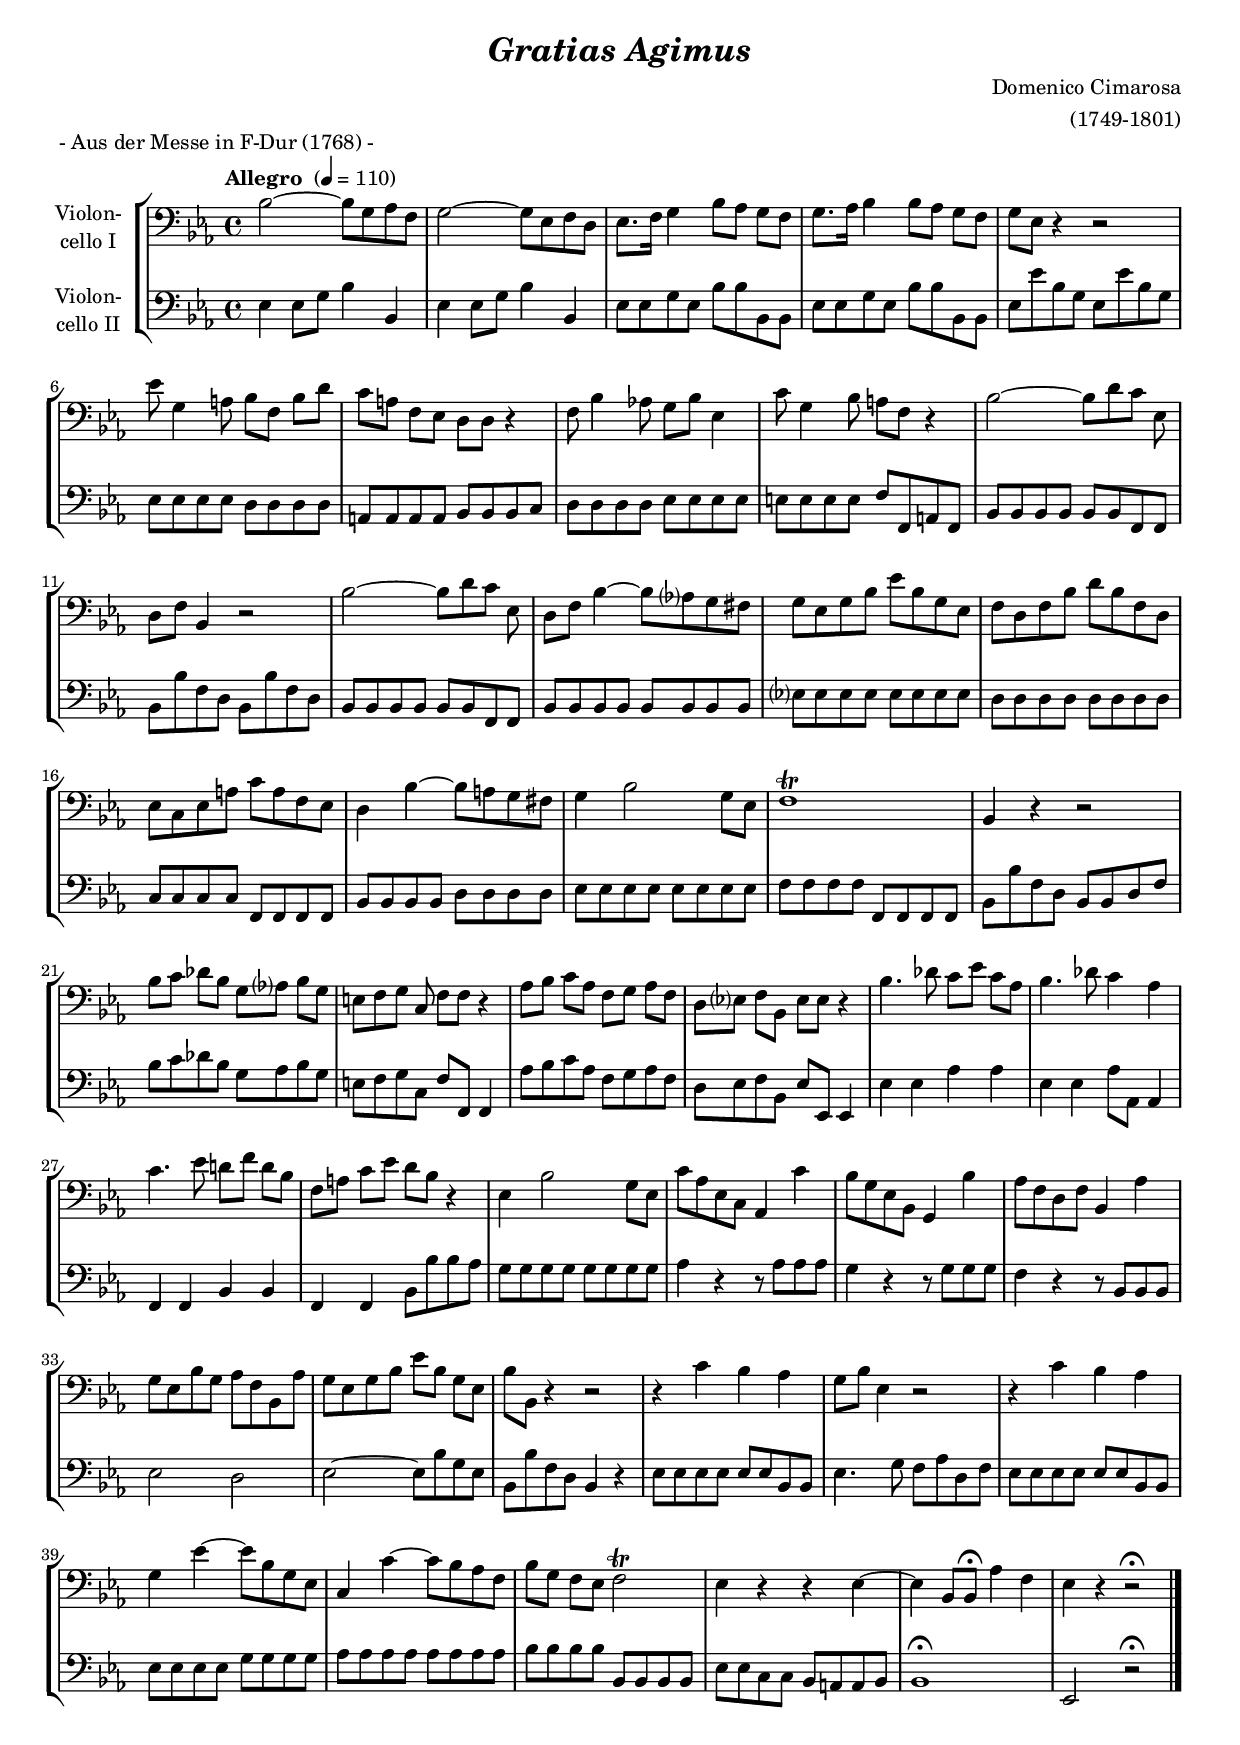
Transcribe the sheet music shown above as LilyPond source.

\version "2.18.2"
\include "deutsch.ly"
  
#(set-global-staff-size 18)

\header {
  title     = \markup \bold \italic "Gratias Agimus"
  composer  = "Domenico Cimarosa"
  arranger  = "(1749-1801)"
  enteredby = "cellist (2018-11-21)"
  piece     = "- Aus der Messe in F-Dur (1768) -"
}

voiceconsts = {
  \key es \major
  \time 4/4
  \clef "bass"
%  \numericTimeSignature
  \compressFullBarRests
  % Set default beaming for all staves
% \set Timing.beamExceptions = #'()
% \set Timing.baseMoment     = #(ly:make-moment 1 4)
% \set Timing.beatStructure  = #'(1 1 1)
  \tempo "Allegro " 4=110
}

micl = "clarinet"
mifl = "flute"
miob = "oboe"
mifh = "french horn"
misx = "tenor sax"
mist = "string ensemble 1"
miba = "cello"

va = \relative c' {
  \voiceconsts

  b2~ b8 g as f
  g2~ g8 es f d
  es8. f16 g4 b8 as g[ f]

  g8. as16 b4 b8 as g[ f]
  g es r4 r2
  es'8 g,4 a8 b[ f] b d

  c a f[ es] d d r4
  f8 b4 as!8 g b es,4
  c'8 g4 b8 a f r4

  b2~ b8[ d c] es,
  d f b,4 r2
  b'~ b8[ d c] es,
  d f b4~ b8 as? g fis

  g es g b es b g es
  f d f b d b f d
  es c es a c a f es
  d4 b'~ b8 a g fis

  g4 b2 g8[ es]
  f1\trill
  b,4 r r2
  b'8 c des[ b] g as? b[ g]

  e[ f  g] c, f f r4
  as8 b c[ as] f g as[ f]
  d es? f[ b,] es es r4

  b'4. des8 c es c[ as]
  b4. des8 c4 as
  c4. es8 d! f d[ b]
  f a c[ es] d b r4

  es, b'2 g8 es
  c' as es c as4 c'
  b8 g es b g4 b'
  as8 f d f b,4 as'

  g8 es b' g as f b, as'
  g es g b es b g[ es]
  b' b, r4 r2
  r4 c' b as
  g8 b es,4 r2

  r4 c' b as
  g es'~ es8 b g es
  c4 c'~ c8 b as f
  b g f[ es] f2\trill
  es4 r r es~
  es b8 b\fermata as'4 f
  es r r2\fermata \bar "|."
}

vb = \relative c {
  \voiceconsts

  es4 es8 g b4 b,
  es es8 g b4 b,
  es8 es g es b' b b, b

  es es g es b' b b, b
  es es' b g es es' b g
  es es es es d d d d

  a a a a b b b c
  d d d d es es es es
  e e e e f f, a f

  b b b b b b f f
  b b' f d b b' f d
  b b b b b b f f
  b b b b b b b b

  es? es es es es es es es
  d d d d d d d d
  c c c c f, f f f
  b b b b d d d d

  es es es es es es es es
  f f f f f, f f f
  b b' f d b b d f
  b c des b g as b g

  e f g c, f f, f4
  as'8 b c as f g as f
  d es f b, es es, es4

  es' es as as
  es es as8 as, as4
  f f b b
  f f b8 b' b as

  g g g g g g g g
  as4 r r8 as as as
  g4 r r8 g g g
  f4 r r8 b, b b

  es2 d
  es~ es8 b' g es
  b b' f d b4 r
  es8 es es es es es b b
  es4. g8 f as d, f

  es es es es es es b b
  es es es es g g g g
  as as as as as as as as

  b b b b b, b b b
  es es c c b a a b
  b1\fermata
  es,2 r\fermata \bar "|."
}


music = \new StaffGroup <<
      \new Staff {
	\set Staff.midiInstrument = \miba
	\set Staff.instrumentName = \markup \center-column { "Violon-" "cello I" }
	\transpose es es { \va }
      }

      \new Staff {
	\set Staff.midiInstrument = \miba
	\set Staff.instrumentName = \markup \center-column { "Violon-" "cello II" }
	\transpose es es { \vb }
      }
>>

\book {
  \score {
    \music
    \layout {}
  }

  \score {
    \unfoldRepeats \music

    \midi {
      \context {
        \Score
      }
    }
  }
}
